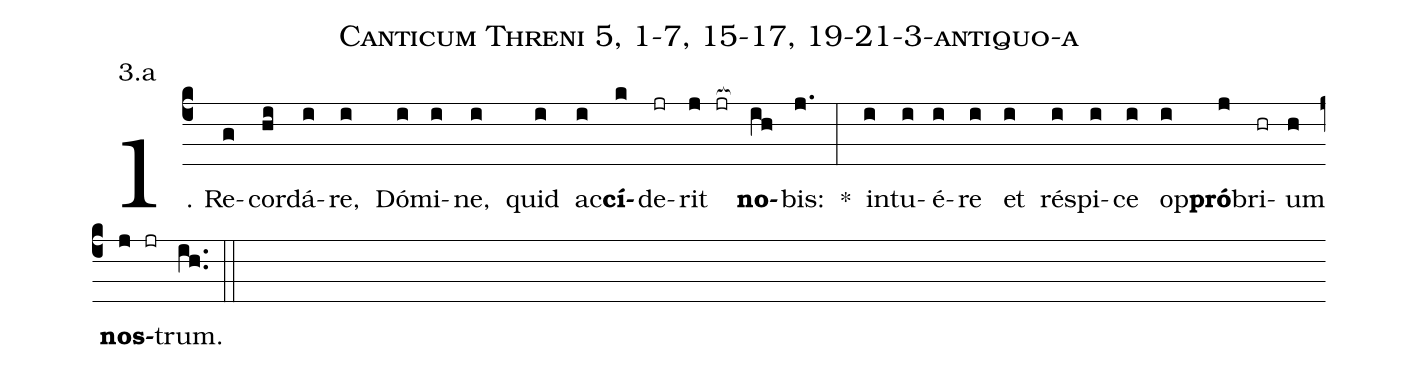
name: Canticum Threni 5, 1-7, 15-17, 19-21-3-antiquo-a;
annotation: 3.a;
%%
(c4)1. Re(g)cor(hi)dá(i)re,(i) Dó(i)mi(i)ne,(i) quid(i) ac(i)<b>cí</b>(k)de(jr)rit(j jr[ocb:1{]) <b>no</b>(ih[ocb:0}])bis:(j.) *(:) in(i)tu(i)é(i)re(i) et(i) ré(i)spi(i)ce(i) op(i)<b>pró</b>(j)bri(hr)um(h) <b>nos</b>(j jr)trum.(ih..) (::)
